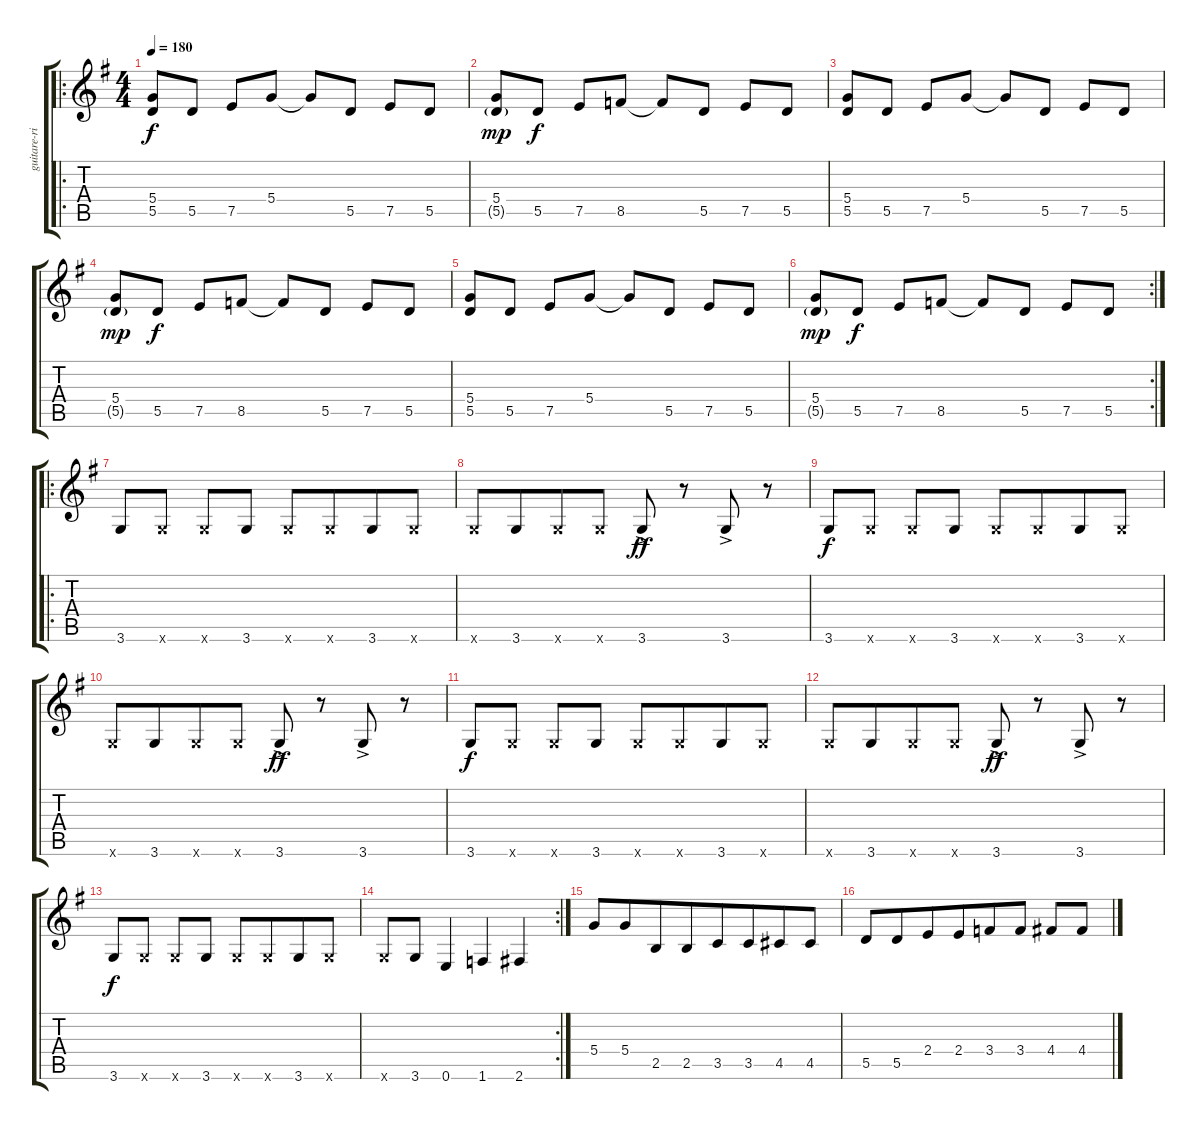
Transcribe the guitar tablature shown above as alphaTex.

\track ("guitare-riff" "guitare-ri") {instrument electricguitarclean}
\staff {score tabs}
\tuning (E4 B3 G3 D3 A2 E2) {hide}
\ro
\ts (4 4)
\tempo 180
\clef g2
\ks g
(5.4 5.5).8{dy f beam merge} 5.5.8 7.5.8 5.4.8 5.4{t}.8{beam merge} 5.5.8 7.5.8{beam merge} 5.5.8 |
(5.4 5.5{g}).8{dy mp} 5.5.8{dy f} 7.5.8 8.5.8 8.5{t}.8 5.5.8 7.5.8{beam merge} 5.5.8 |
(5.4 5.5).8{beam merge} 5.5.8 7.5.8 5.4.8 5.4{t}.8{beam merge} 5.5.8 7.5.8{beam merge} 5.5.8 |
(5.4 5.5{g}).8{dy mp} 5.5.8{dy f} 7.5.8 8.5.8 8.5{t}.8 5.5.8 7.5.8{beam merge} 5.5.8 |
(5.4 5.5).8{beam merge} 5.5.8 7.5.8 5.4.8 5.4{t}.8{beam merge} 5.5.8 7.5.8{beam merge} 5.5.8 |
\rc 2
(5.4 5.5{g}).8{dy mp} 5.5.8{dy f} 7.5.8 8.5.8 8.5{t}.8 5.5.8 7.5.8{beam merge} 5.5.8 |
\ro
3.6.8{beam merge} 3.6{x}.8 3.6{x}.8{beam merge} 3.6.8 3.6{x}.8 3.6{x}.8{beam merge} 3.6.8{beam merge} 3.6{x}.8 |
3.6{x}.8 3.6.8{beam merge} 3.6{x}.8{beam merge} 3.6{x}.8 3.6{ac}.8{dy ff} r.8{beam merge} 3.6{ac}.8{beam merge} r.8 |
3.6.8{dy f beam merge} 3.6{x}.8 3.6{x}.8{beam merge} 3.6.8 3.6{x}.8 3.6{x}.8{beam merge} 3.6.8{beam merge} 3.6{x}.8 |
3.6{x}.8 3.6.8{beam merge} 3.6{x}.8{beam merge} 3.6{x}.8 3.6{ac}.8{dy ff} r.8{beam merge} 3.6{ac}.8{beam merge} r.8 |
3.6.8{dy f beam merge} 3.6{x}.8 3.6{x}.8{beam merge} 3.6.8 3.6{x}.8 3.6{x}.8{beam merge} 3.6.8{beam merge} 3.6{x}.8 |
3.6{x}.8 3.6.8{beam merge} 3.6{x}.8{beam merge} 3.6{x}.8 3.6{ac}.8{dy ff} r.8{beam merge} 3.6{ac}.8{beam merge} r.8 |
3.6.8{dy f beam merge} 3.6{x}.8 3.6{x}.8{beam merge} 3.6.8 3.6{x}.8 3.6{x}.8{beam merge} 3.6.8{beam merge} 3.6{x}.8 |
\rc 2
3.6{x}.8 3.6.8 0.6.4 1.6.4 2.6.4 |
5.4.8{beam merge} 5.4.8{beam merge} 2.5.8 2.5.8{beam merge} 3.5.8 3.5.8{beam merge} 4.5.8 4.5.8 |
5.5.8{beam merge} 5.5.8{beam merge} 2.4.8 2.4.8{beam merge} 3.4.8 3.4.8 4.4.8{beam merge} 4.4.8
